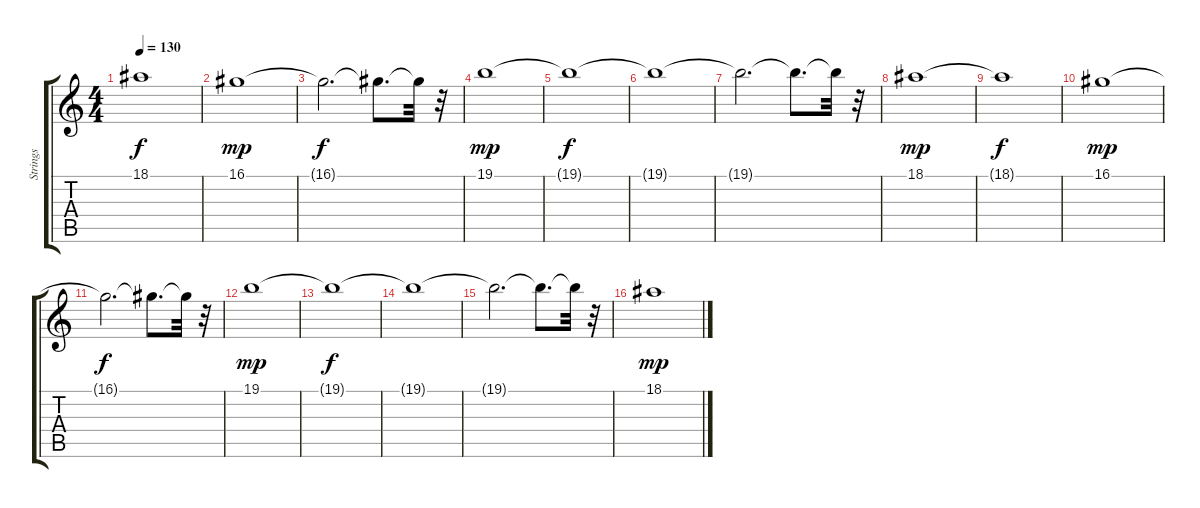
\track ("Strings" "Strings") {instrument stringensemble1}
\staff {score tabs}
\tuning (E4 B3 G3 D3 A2 E2) {hide}
\ts (4 4)
\tempo 130
\clef g2
\ks c
18.1{t}.1{dy f} |
16.1.1{dy mp} |
16.1{t}.2{d dy f} 16.1{t}.8{d} 16.1{t}.32 r.32 |
19.1.1{dy mp} |
19.1{t}.1{dy f} |
19.1{t}.1 |
19.1{t}.2{d} 19.1{t}.8{d} 19.1{t}.32 r.32 |
18.1.1{dy mp} |
18.1{t}.1{dy f} |
16.1.1{dy mp} |
16.1{t}.2{d dy f} 16.1{t}.8{d} 16.1{t}.32 r.32 |
19.1.1{dy mp} |
19.1{t}.1{dy f} |
19.1{t}.1 |
19.1{t}.2{d} 19.1{t}.8{d} 19.1{t}.32 r.32 |
18.1.1{dy mp}
